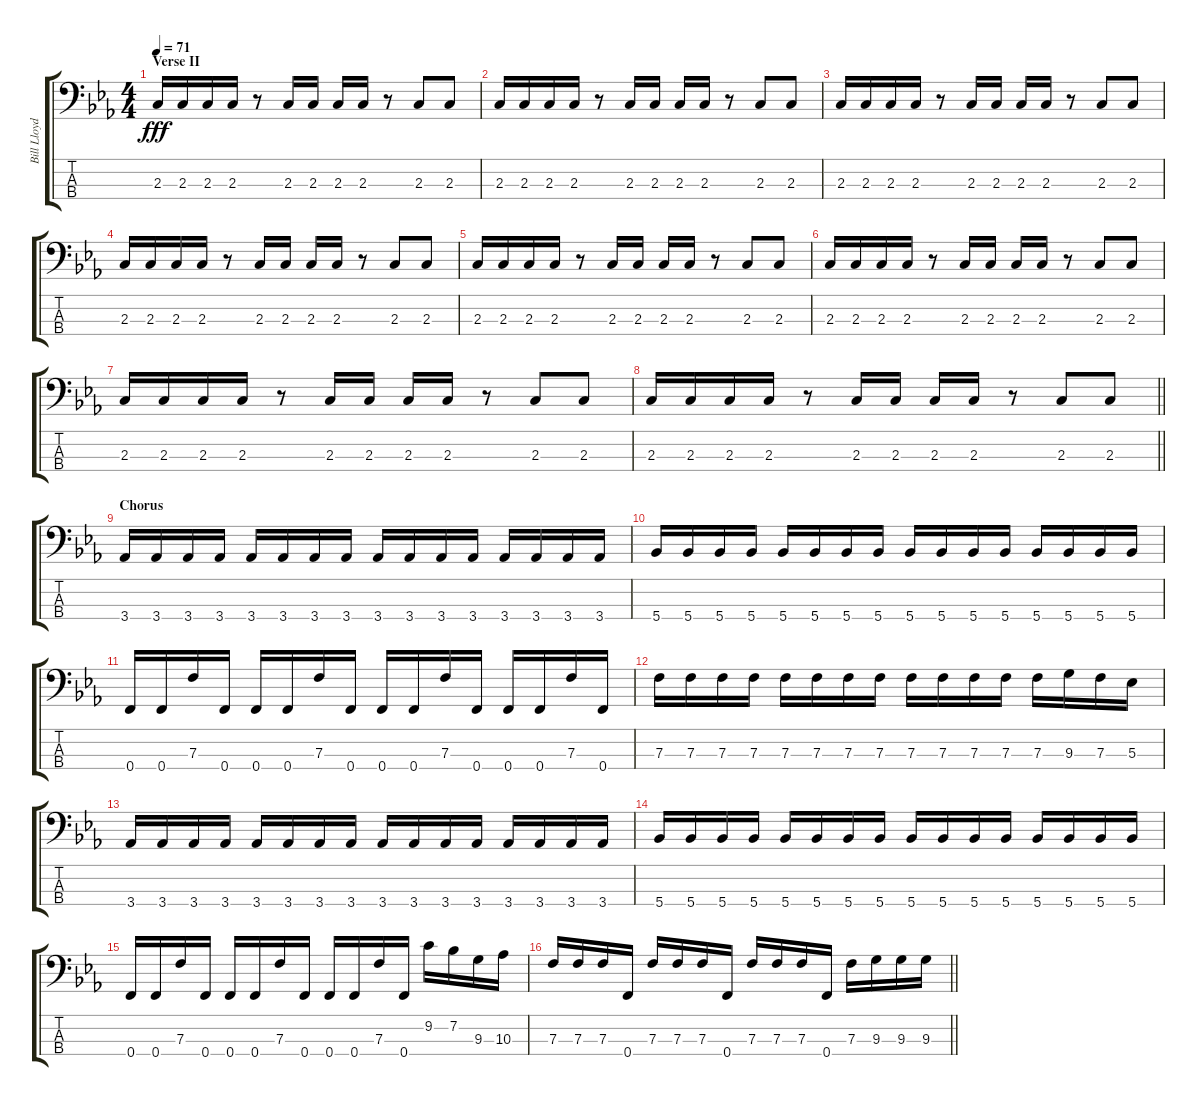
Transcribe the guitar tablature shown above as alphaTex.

\track ("Bill Lloyd [Bass Guitar]" "Bill Lloyd") {instrument electricbassfinger}
\staff {score tabs}
\tuning (Ab2 Eb2 Bb1 F1) {hide}
\ts (4 4)
\section ("" "Verse II")
\tempo 71
\clef f4
\ks cminor
2.3.16{dy fff} 2.3.16 2.3.16 2.3.16 r.8 2.3.16 2.3.16 2.3.16 2.3.16 r.8 2.3.8 2.3.8 |
2.3.16 2.3.16 2.3.16 2.3.16 r.8 2.3.16 2.3.16 2.3.16 2.3.16 r.8 2.3.8 2.3.8 |
2.3.16 2.3.16 2.3.16 2.3.16 r.8 2.3.16 2.3.16 2.3.16 2.3.16 r.8 2.3.8 2.3.8 |
2.3.16 2.3.16 2.3.16 2.3.16 r.8 2.3.16 2.3.16 2.3.16 2.3.16 r.8 2.3.8 2.3.8 |
2.3.16 2.3.16 2.3.16 2.3.16 r.8 2.3.16 2.3.16 2.3.16 2.3.16 r.8 2.3.8 2.3.8 |
2.3.16 2.3.16 2.3.16 2.3.16 r.8 2.3.16 2.3.16 2.3.16 2.3.16 r.8 2.3.8 2.3.8 |
2.3.16 2.3.16 2.3.16 2.3.16 r.8 2.3.16 2.3.16 2.3.16 2.3.16 r.8 2.3.8 2.3.8 |
\barLineRight lightlight
2.3.16 2.3.16 2.3.16 2.3.16 r.8 2.3.16 2.3.16 2.3.16 2.3.16 r.8 2.3.8 2.3.8 |
\section ("" "Chorus")
3.4.16 3.4.16 3.4.16 3.4.16 3.4.16 3.4.16 3.4.16 3.4.16 3.4.16 3.4.16 3.4.16 3.4.16 3.4.16 3.4.16 3.4.16 3.4.16 |
5.4.16 5.4.16 5.4.16 5.4.16 5.4.16 5.4.16 5.4.16 5.4.16 5.4.16 5.4.16 5.4.16 5.4.16 5.4.16 5.4.16 5.4.16 5.4.16 |
0.4.16 0.4.16 7.3.16 0.4.16 0.4.16 0.4.16 7.3.16 0.4.16 0.4.16 0.4.16 7.3.16 0.4.16 0.4.16 0.4.16 7.3.16 0.4.16 |
7.3.16 7.3.16 7.3.16 7.3.16 7.3.16 7.3.16 7.3.16 7.3.16 7.3.16 7.3.16 7.3.16 7.3.16 7.3.16 9.3.16 7.3.16 5.3.16 |
3.4.16 3.4.16 3.4.16 3.4.16 3.4.16 3.4.16 3.4.16 3.4.16 3.4.16 3.4.16 3.4.16 3.4.16 3.4.16 3.4.16 3.4.16 3.4.16 |
5.4.16 5.4.16 5.4.16 5.4.16 5.4.16 5.4.16 5.4.16 5.4.16 5.4.16 5.4.16 5.4.16 5.4.16 5.4.16 5.4.16 5.4.16 5.4.16 |
0.4.16 0.4.16 7.3.16 0.4.16 0.4.16 0.4.16 7.3.16 0.4.16 0.4.16 0.4.16 7.3.16 0.4.16 9.2.16 7.2.16 9.3.16 10.3.16 |
\barLineRight lightlight
7.3.16 7.3.16 7.3.16 0.4.16 7.3.16 7.3.16 7.3.16 0.4.16 7.3.16 7.3.16 7.3.16 0.4.16 7.3.16 9.3.16 9.3.16 9.3.16
